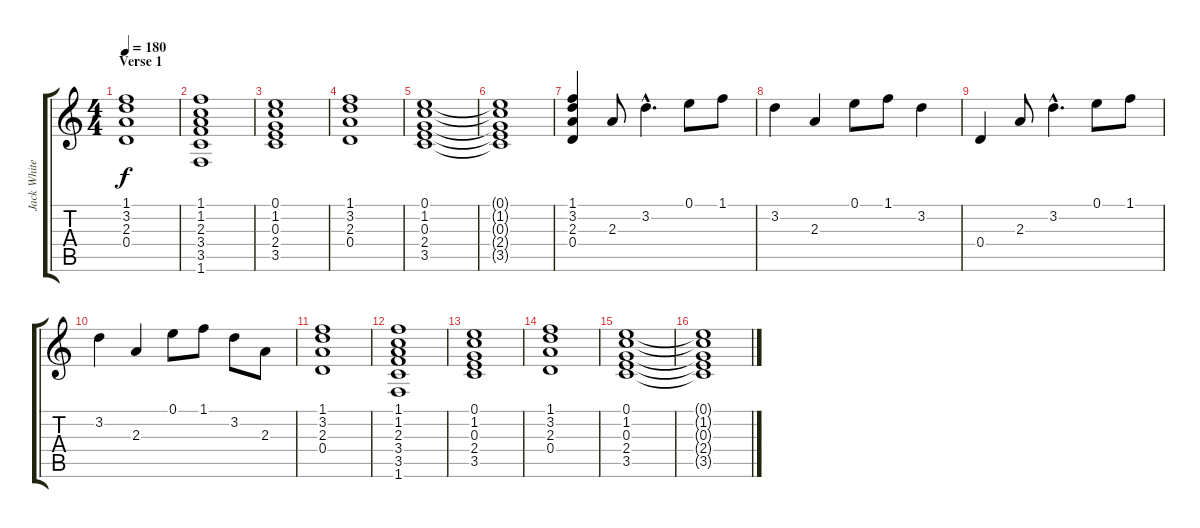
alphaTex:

\track ("Jack White" "Jack White") {instrument electricguitarclean}
\staff {score tabs}
\tuning (E4 B3 G3 D3 A2 E2) {hide}
\ts (4 4)
\section ("" "Verse 1")
\tempo 180
\clef g2
\ks c
(1.1 3.2 2.3 0.4).1{dy f} |
(1.1 1.2 2.3 3.4 3.5 1.6).1 |
(0.1 1.2 0.3 2.4 3.5).1 |
(1.1 3.2 2.3 0.4).1 |
(0.1 1.2 0.3 2.4 3.5).1 |
(0.1{t} 1.2{t} 0.3{t} 2.4{t} 3.5{t}).1 |
(1.1 3.2 2.3 0.4).4 2.3.8 3.2{hac}.4{d} 0.1.8 1.1.8 |
3.2.4 2.3.4 0.1.8 1.1.8 3.2.4 |
0.4.4 2.3.8 3.2{hac}.4{d} 0.1.8 1.1.8 |
3.2.4 2.3.4 0.1.8 1.1.8 3.2.8 2.3.8 |
(1.1 3.2 2.3 0.4).1 |
(1.1 1.2 2.3 3.4 3.5 1.6).1 |
(0.1 1.2 0.3 2.4 3.5).1 |
(1.1 3.2 2.3 0.4).1 |
(0.1 1.2 0.3 2.4 3.5).1 |
(0.1{t} 1.2{t} 0.3{t} 2.4{t} 3.5{t}).1
